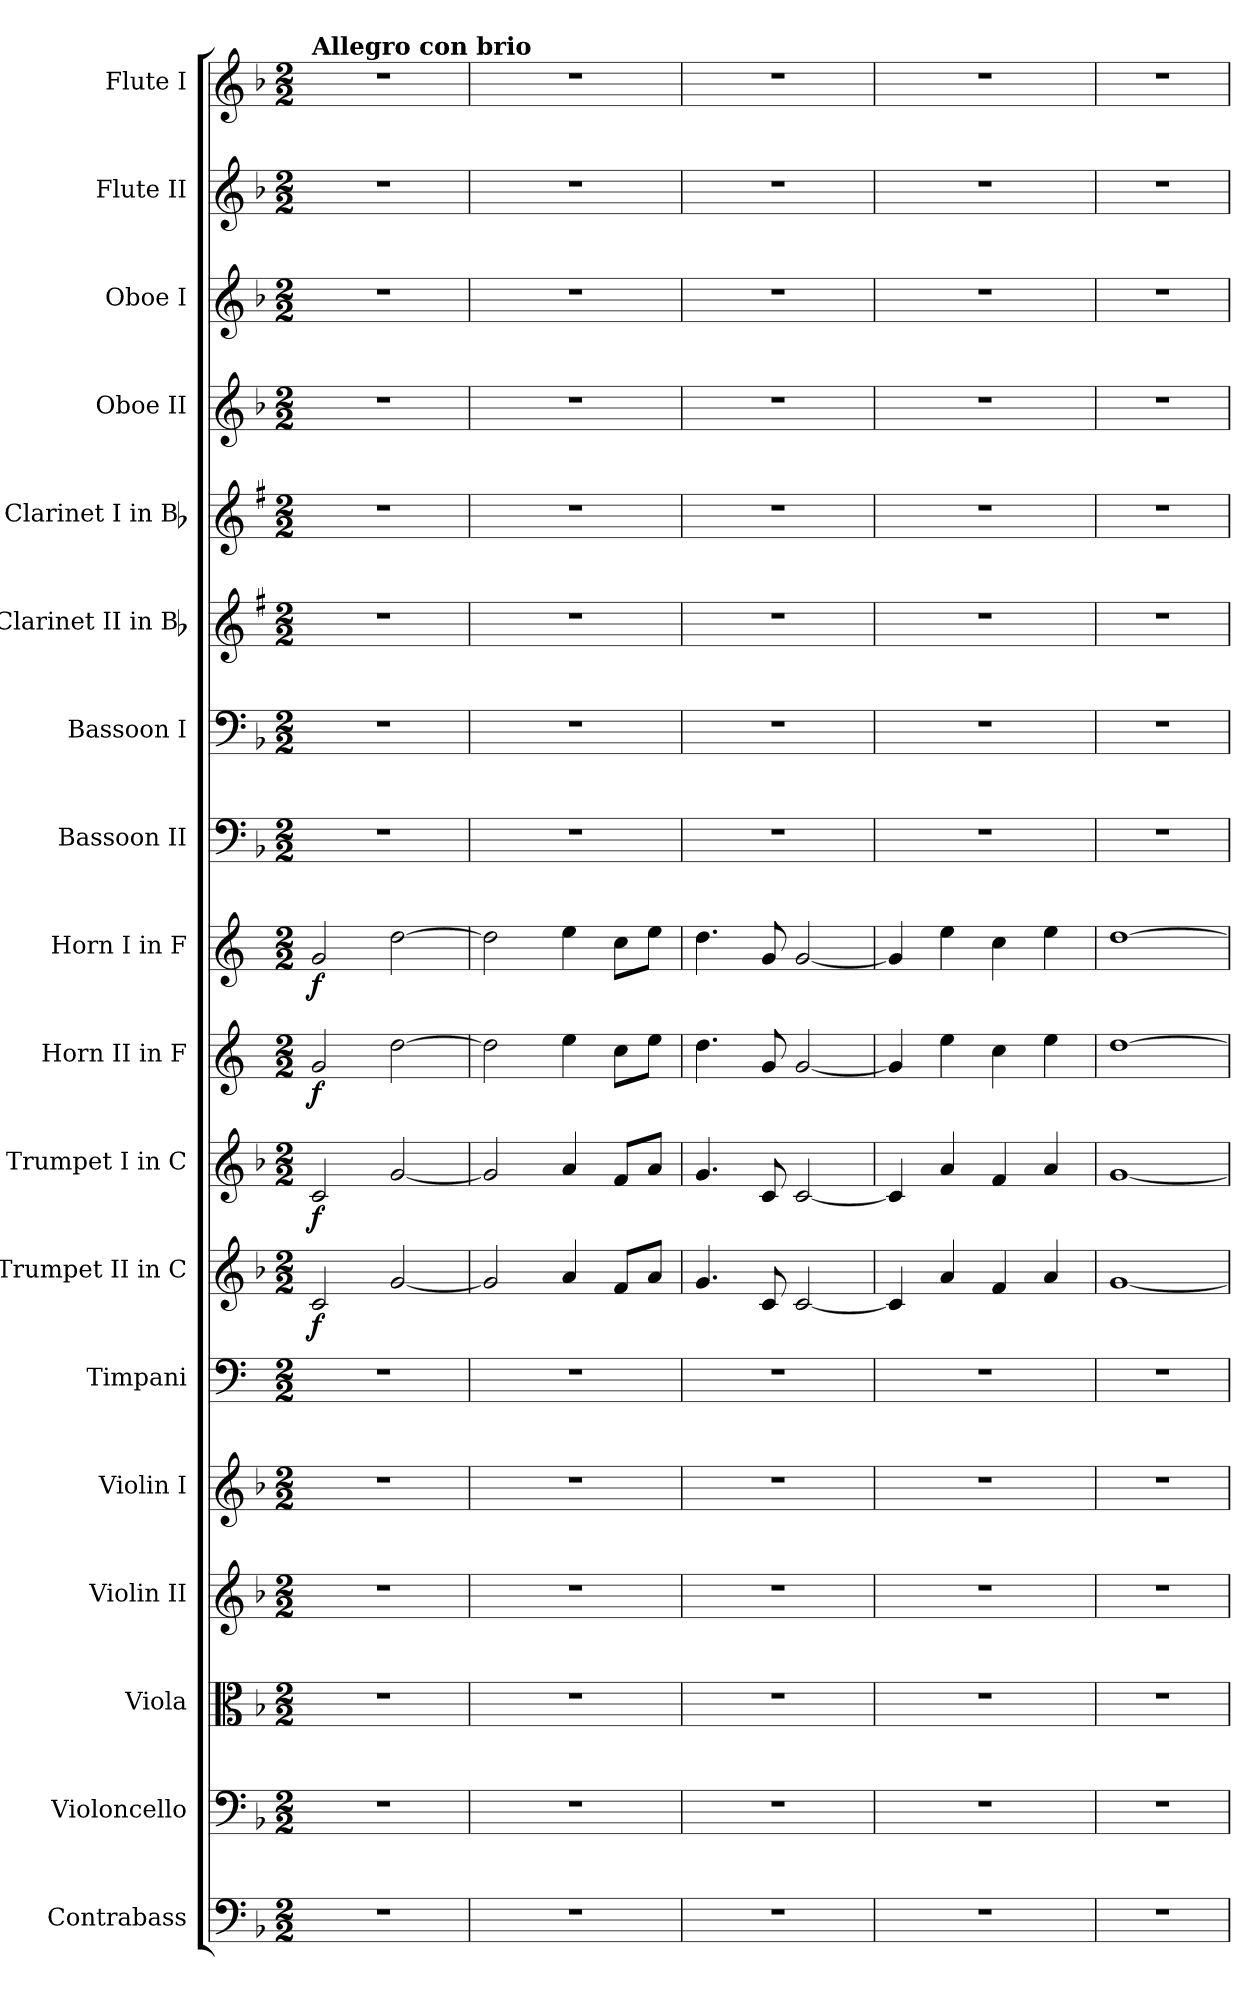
**kern	**kern	**kern	**kern	**kern	**kern	**kern	**dynam	**kern	**dynam	**kern	**dynam	**kern	**dynam	**kern	**kern	**kern	**kern	**kern	**kern	**kern	**kern
*part18	*part17	*part16	*part15	*part14	*part13	*part12	*part12	*part11	*part11	*part10	*part10	*part9	*part9	*part8	*part7	*part6	*part5	*part4	*part3	*part2	*part1
*staff18	*staff17	*staff16	*staff15	*staff14	*staff13	*staff12	*staff12	*staff11	*staff11	*staff10	*staff10	*staff9	*staff9	*staff8	*staff7	*staff6	*staff5	*staff4	*staff3	*staff2	*staff1
*I"Contrabass	*I"Violoncello	*I"Viola	*I"Violin II	*I"Violin I	*I"Timpani	*I"Trumpet II in C	*	*I"Trumpet I in C	*	*I"Horn II in F	*	*I"Horn I in F	*	*I"Bassoon II	*I"Bassoon I	*I"Clarinet II in Bb	*I"Clarinet I in Bb	*I"Oboe II	*I"Oboe I	*I"Flute II	*I"Flute I
*I'Cb.	*I'Vc.	*I'Vla.	*I'Vln. II	*I'Vln. I	*I'Timp.	*	*	*	*	*I'Hn. II	*	*I'Hn. I	*	*I'Bsn. II	*I'Bsn. I	*I'Cl. II in Bb	*I'Cl. I in Bb	*I'Ob. II	*I'Ob. I	*I'Fl. II	*I'Fl. I
*clefF4	*clefF4	*clefC3	*clefG2	*clefG2	*clefF4	*clefG2	*	*clefG2	*	*clefG2	*	*clefG2	*	*clefF4	*clefF4	*clefG2	*clefG2	*clefG2	*clefG2	*clefG2	*clefG2
*ITrd7c12	*	*	*	*	*	*	*	*	*	*ITrd4c7	*	*ITrd4c7	*	*	*	*ITrd1c2	*ITrd1c2	*	*	*	*
*k[b-]	*k[b-]	*k[b-]	*k[b-]	*k[b-]	*k[]	*k[b-]	*	*k[b-]	*	*k[b-]	*	*k[b-]	*	*k[b-]	*k[b-]	*k[b-]	*k[b-]	*k[b-]	*k[b-]	*k[b-]	*k[b-]
*F:	*F:	*F:	*F:	*F:	*	*F:	*	*F:	*	*	*	*	*	*F:	*F:	*F:	*F:	*F:	*F:	*F:	*F:
*M2/2	*M2/2	*M2/2	*M2/2	*M2/2	*M2/2	*M2/2	*	*M2/2	*	*M2/2	*	*M2/2	*	*M2/2	*M2/2	*M2/2	*M2/2	*M2/2	*M2/2	*M2/2	*M2/2
*MM160	*MM160	*MM160	*MM160	*MM160	*MM160	*MM160	*	*MM160	*	*MM160	*	*MM160	*	*MM160	*MM160	*MM160	*MM160	*MM160	*MM160	*MM160	*MM160
=1	=1	=1	=1	=1	=1	=1	=1	=1	=1	=1	=1	=1	=1	=1	=1	=1	=1	=1	=1	=1	=1
!	!	!	!	!	!	!	!	!	!	!	!	!	!	!	!	!	!	!	!	!	!LO:TX:a:B:t=Allegro con brio
!	!	!	!	!	!	!	!LO:DY:b	!	!LO:DY:b	!	!LO:DY:b	!	!LO:DY:b	!	!	!	!	!	!	!	!
1r	1r	1r	1r	1r	1r	2c/	f	2c/	f	2c/	f	2c/	f	1r	1r	1r	1r	1r	1r	1r	1r
.	.	.	.	.	.	[2g/	.	[2g/	.	[2g\	.	[2g\	.	.	.	.	.	.	.	.	.
=2	=2	=2	=2	=2	=2	=2	=2	=2	=2	=2	=2	=2	=2	=2	=2	=2	=2	=2	=2	=2	=2
1r	1r	1r	1r	1r	1r	2g/]	.	2g/]	.	2g\]	.	2g\]	.	1r	1r	1r	1r	1r	1r	1r	1r
.	.	.	.	.	.	4a/	.	4a/	.	4a\	.	4a\	.	.	.	.	.	.	.	.	.
.	.	.	.	.	.	8f/L	.	8f/L	.	8f\L	.	8f\L	.	.	.	.	.	.	.	.	.
.	.	.	.	.	.	8a/J	.	8a/J	.	8a\J	.	8a\J	.	.	.	.	.	.	.	.	.
=3	=3	=3	=3	=3	=3	=3	=3	=3	=3	=3	=3	=3	=3	=3	=3	=3	=3	=3	=3	=3	=3
1r	1r	1r	1r	1r	1r	4.g/	.	4.g/	.	4.g\	.	4.g\	.	1r	1r	1r	1r	1r	1r	1r	1r
.	.	.	.	.	.	8c/	.	8c/	.	8c/	.	8c/	.	.	.	.	.	.	.	.	.
.	.	.	.	.	.	[2c/	.	[2c/	.	[2c/	.	[2c/	.	.	.	.	.	.	.	.	.
=4	=4	=4	=4	=4	=4	=4	=4	=4	=4	=4	=4	=4	=4	=4	=4	=4	=4	=4	=4	=4	=4
1r	1r	1r	1r	1r	1r	4c/]	.	4c/]	.	4c/]	.	4c/]	.	1r	1r	1r	1r	1r	1r	1r	1r
.	.	.	.	.	.	4a/	.	4a/	.	4a\	.	4a\	.	.	.	.	.	.	.	.	.
.	.	.	.	.	.	4f/	.	4f/	.	4f\	.	4f\	.	.	.	.	.	.	.	.	.
.	.	.	.	.	.	4a/	.	4a/	.	4a\	.	4a\	.	.	.	.	.	.	.	.	.
=5	=5	=5	=5	=5	=5	=5	=5	=5	=5	=5	=5	=5	=5	=5	=5	=5	=5	=5	=5	=5	=5
1r	1r	1r	1r	1r	1r	[1g	.	[1g	.	[1g	.	[1g	.	1r	1r	1r	1r	1r	1r	1r	1r
=	=	=	=	=	=	=	=	=	=	=	=	=	=	=	=	=	=	=	=	=	=
*-	*-	*-	*-	*-	*-	*-	*-	*-	*-	*-	*-	*-	*-	*-	*-	*-	*-	*-	*-	*-	*-
